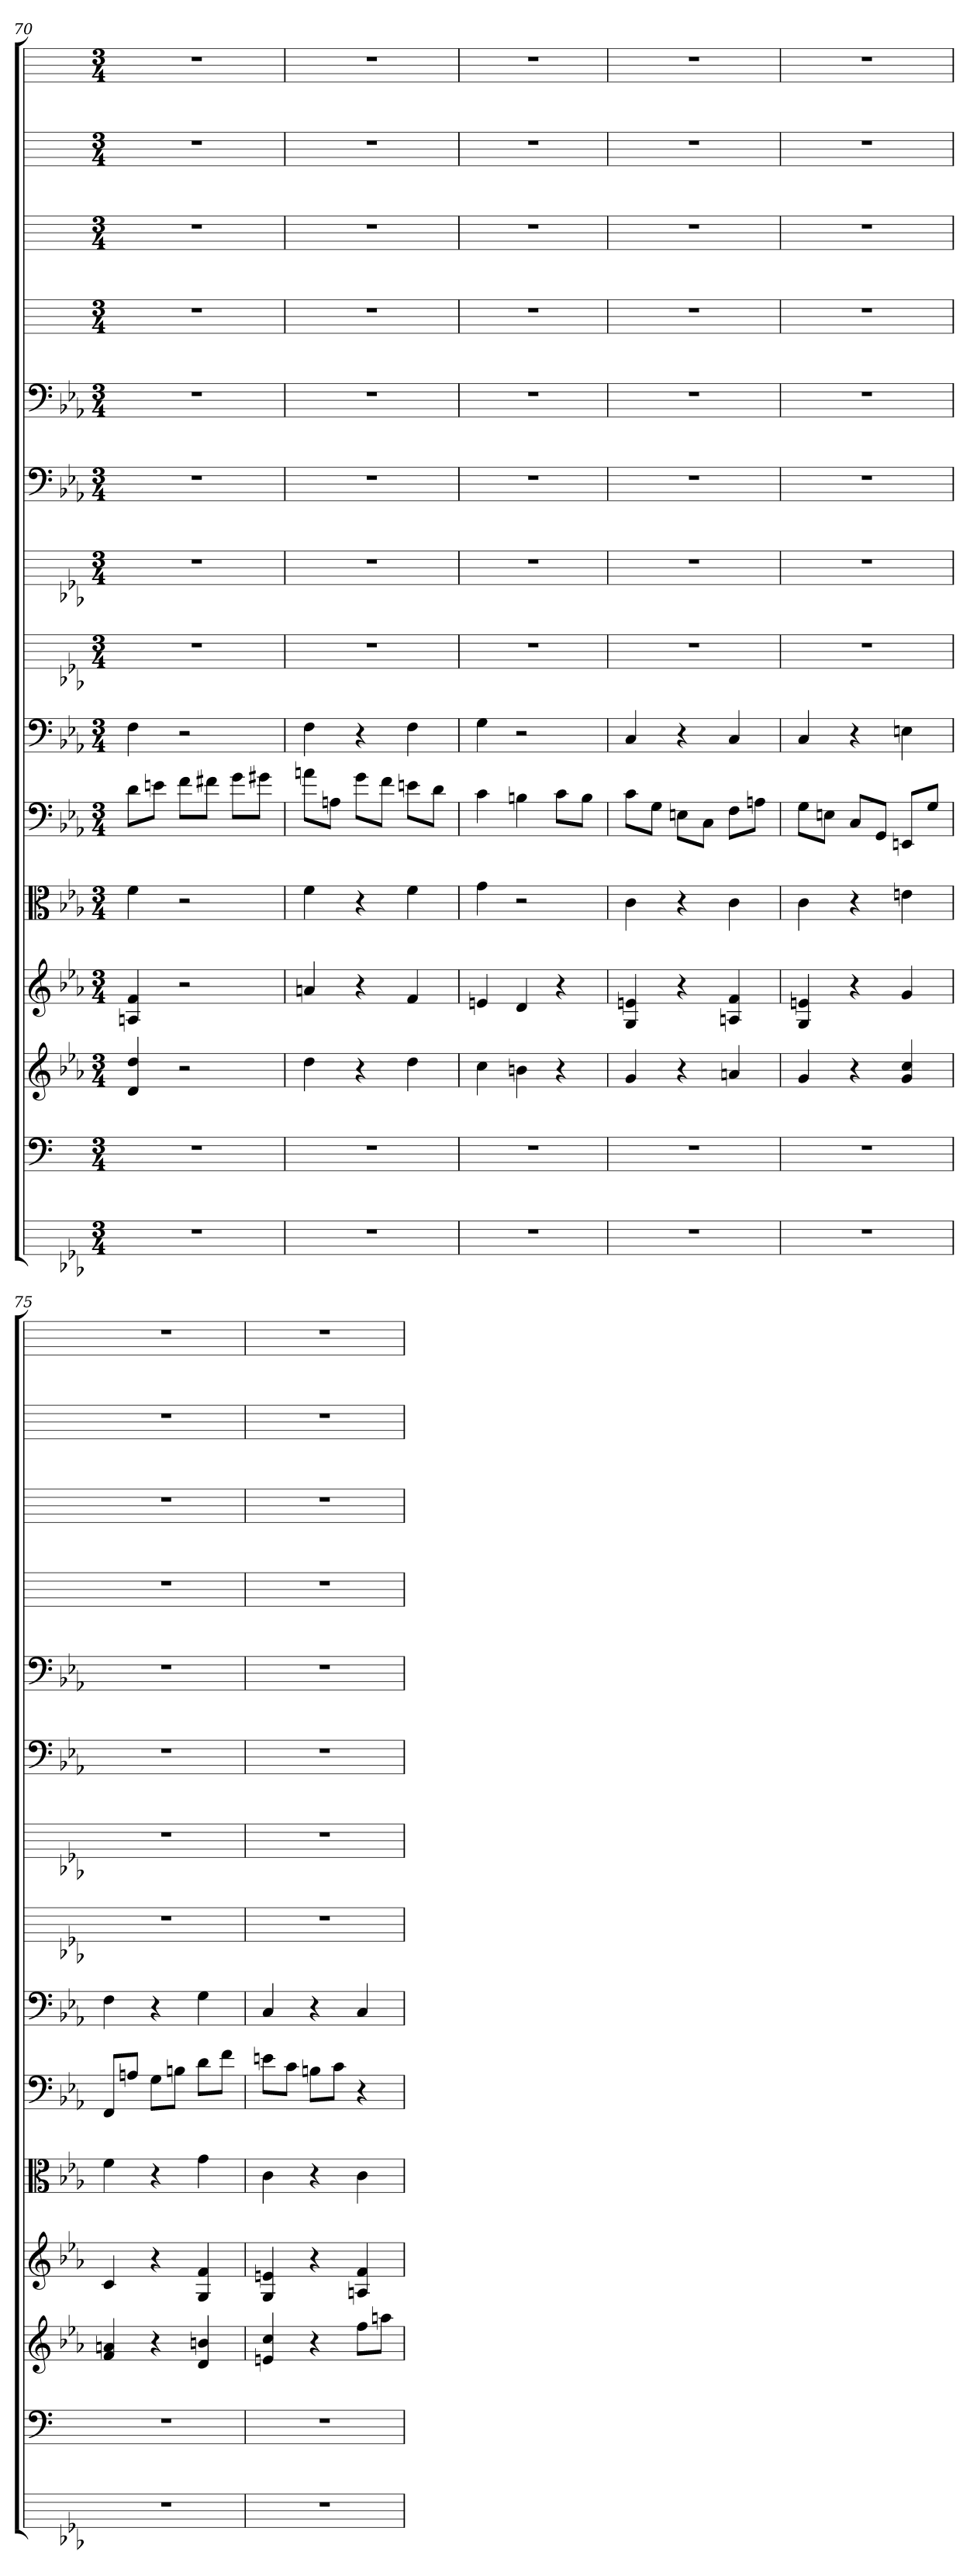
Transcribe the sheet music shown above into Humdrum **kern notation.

**kern	**kern	**kern	**kern	**kern	**kern	**kern	**kern	**kern	**kern	**kern	**kern	**kern	**kern	**kern
*part15	*part14	*part13	*part12	*part11	*part10	*part9	*part8	*part7	*part6	*part5	*part4	*part3	*part2	*part1
*staff15	*staff14	*staff13	*staff12	*staff11	*staff10	*staff9	*staff8	*staff7	*staff6	*staff5	*staff4	*staff3	*staff2	*staff1
*	*clefF4	*	*	*clefC3	*clefF4	*clefF4	*	*	*clefF4	*clefF4	*	*	*	*
*k[b-e-a-]	*k[]	*k[b-e-a-]	*k[b-e-a-]	*k[b-e-a-]	*k[b-e-a-]	*k[b-e-a-]	*k[b-e-a-]	*k[b-e-a-]	*k[b-e-a-]	*k[b-e-a-]	*k[]	*k[]	*k[]	*k[]
*M3/4	*M3/4	*M3/4	*M3/4	*M3/4	*M3/4	*M3/4	*M3/4	*M3/4	*M3/4	*M3/4	*M3/4	*M3/4	*M3/4	*M3/4
=70	=70	=70	=70	=70	=70	=70	=70	=70	=70	=70	=70	=70	=70	=70
2.r	2.r	4d 4dd	4An 4f	4f	8d\L	4F	2.r	2.r	2.r	2.r	2.r	2.r	2.r	2.r
.	.	.	.	.	8en\J	.	.	.	.	.	.	.	.	.
.	.	2r	2r	2r	8f\L	2r	.	.	.	.	.	.	.	.
.	.	.	.	.	8f#X\J	.	.	.	.	.	.	.	.	.
.	.	.	.	.	8g\L	.	.	.	.	.	.	.	.	.
.	.	.	.	.	8g#X\J	.	.	.	.	.	.	.	.	.
=71	=71	=71	=71	=71	=71	=71	=71	=71	=71	=71	=71	=71	=71	=71
2.r	2.r	4dd	4an	4f	8an\L	4F	2.r	2.r	2.r	2.r	2.r	2.r	2.r	2.r
.	.	.	.	.	8An\J	.	.	.	.	.	.	.	.	.
.	.	4r	4r	4r	8g\L	4r	.	.	.	.	.	.	.	.
.	.	.	.	.	8f\J	.	.	.	.	.	.	.	.	.
.	.	4dd	4f	4f	8en\L	4F	.	.	.	.	.	.	.	.
.	.	.	.	.	8d\J	.	.	.	.	.	.	.	.	.
=72	=72	=72	=72	=72	=72	=72	=72	=72	=72	=72	=72	=72	=72	=72
2.r	2.r	4cc	4en	4g	4c	4G	2.r	2.r	2.r	2.r	2.r	2.r	2.r	2.r
.	.	4bn	4d	2r	4Bn	2r	.	.	.	.	.	.	.	.
.	.	4r	4r	.	8c\L	.	.	.	.	.	.	.	.	.
.	.	.	.	.	8B\J	.	.	.	.	.	.	.	.	.
=73	=73	=73	=73	=73	=73	=73	=73	=73	=73	=73	=73	=73	=73	=73
2.r	2.r	4g	4G 4en	4c	8c\L	4C	2.r	2.r	2.r	2.r	2.r	2.r	2.r	2.r
.	.	.	.	.	8G\J	.	.	.	.	.	.	.	.	.
.	.	4r	4r	4r	8En\L	4r	.	.	.	.	.	.	.	.
.	.	.	.	.	8C\J	.	.	.	.	.	.	.	.	.
.	.	4an	4An 4f	4c	8F\L	4C	.	.	.	.	.	.	.	.
.	.	.	.	.	8An\J	.	.	.	.	.	.	.	.	.
=74	=74	=74	=74	=74	=74	=74	=74	=74	=74	=74	=74	=74	=74	=74
2.r	2.r	4g	4G 4en	4c	8G\L	4C	2.r	2.r	2.r	2.r	2.r	2.r	2.r	2.r
.	.	.	.	.	8En\J	.	.	.	.	.	.	.	.	.
.	.	4r	4r	4r	8C/L	4r	.	.	.	.	.	.	.	.
.	.	.	.	.	8GG/J	.	.	.	.	.	.	.	.	.
.	.	4g 4cc	4g	4en	8EEn/L	4En	.	.	.	.	.	.	.	.
.	.	.	.	.	8G/J	.	.	.	.	.	.	.	.	.
=75	=75	=75	=75	=75	=75	=75	=75	=75	=75	=75	=75	=75	=75	=75
2.r	2.r	4f 4an	4c	4f	8FF/L	4F	2.r	2.r	2.r	2.r	2.r	2.r	2.r	2.r
.	.	.	.	.	8An/J	.	.	.	.	.	.	.	.	.
.	.	4r	4r	4r	8G\L	4r	.	.	.	.	.	.	.	.
.	.	.	.	.	8Bn\J	.	.	.	.	.	.	.	.	.
.	.	4d 4bn	4G 4f	4g	8d\L	4G	.	.	.	.	.	.	.	.
.	.	.	.	.	8f\J	.	.	.	.	.	.	.	.	.
=76	=76	=76	=76	=76	=76	=76	=76	=76	=76	=76	=76	=76	=76	=76
2.r	2.r	4en 4cc	4G 4en	4c	8en\L	4C	2.r	2.r	2.r	2.r	2.r	2.r	2.r	2.r
.	.	.	.	.	8c\J	.	.	.	.	.	.	.	.	.
.	.	4r	4r	4r	8Bn\L	4r	.	.	.	.	.	.	.	.
.	.	.	.	.	8c\J	.	.	.	.	.	.	.	.	.
.	.	8ffL	4An 4f	4c	4r	4C	.	.	.	.	.	.	.	.
.	.	8aanJ	.	.	.	.	.	.	.	.	.	.	.	.
=	=	=	=	=	=	=	=	=	=	=	=	=	=	=
*-	*-	*-	*-	*-	*-	*-	*-	*-	*-	*-	*-	*-	*-	*-
